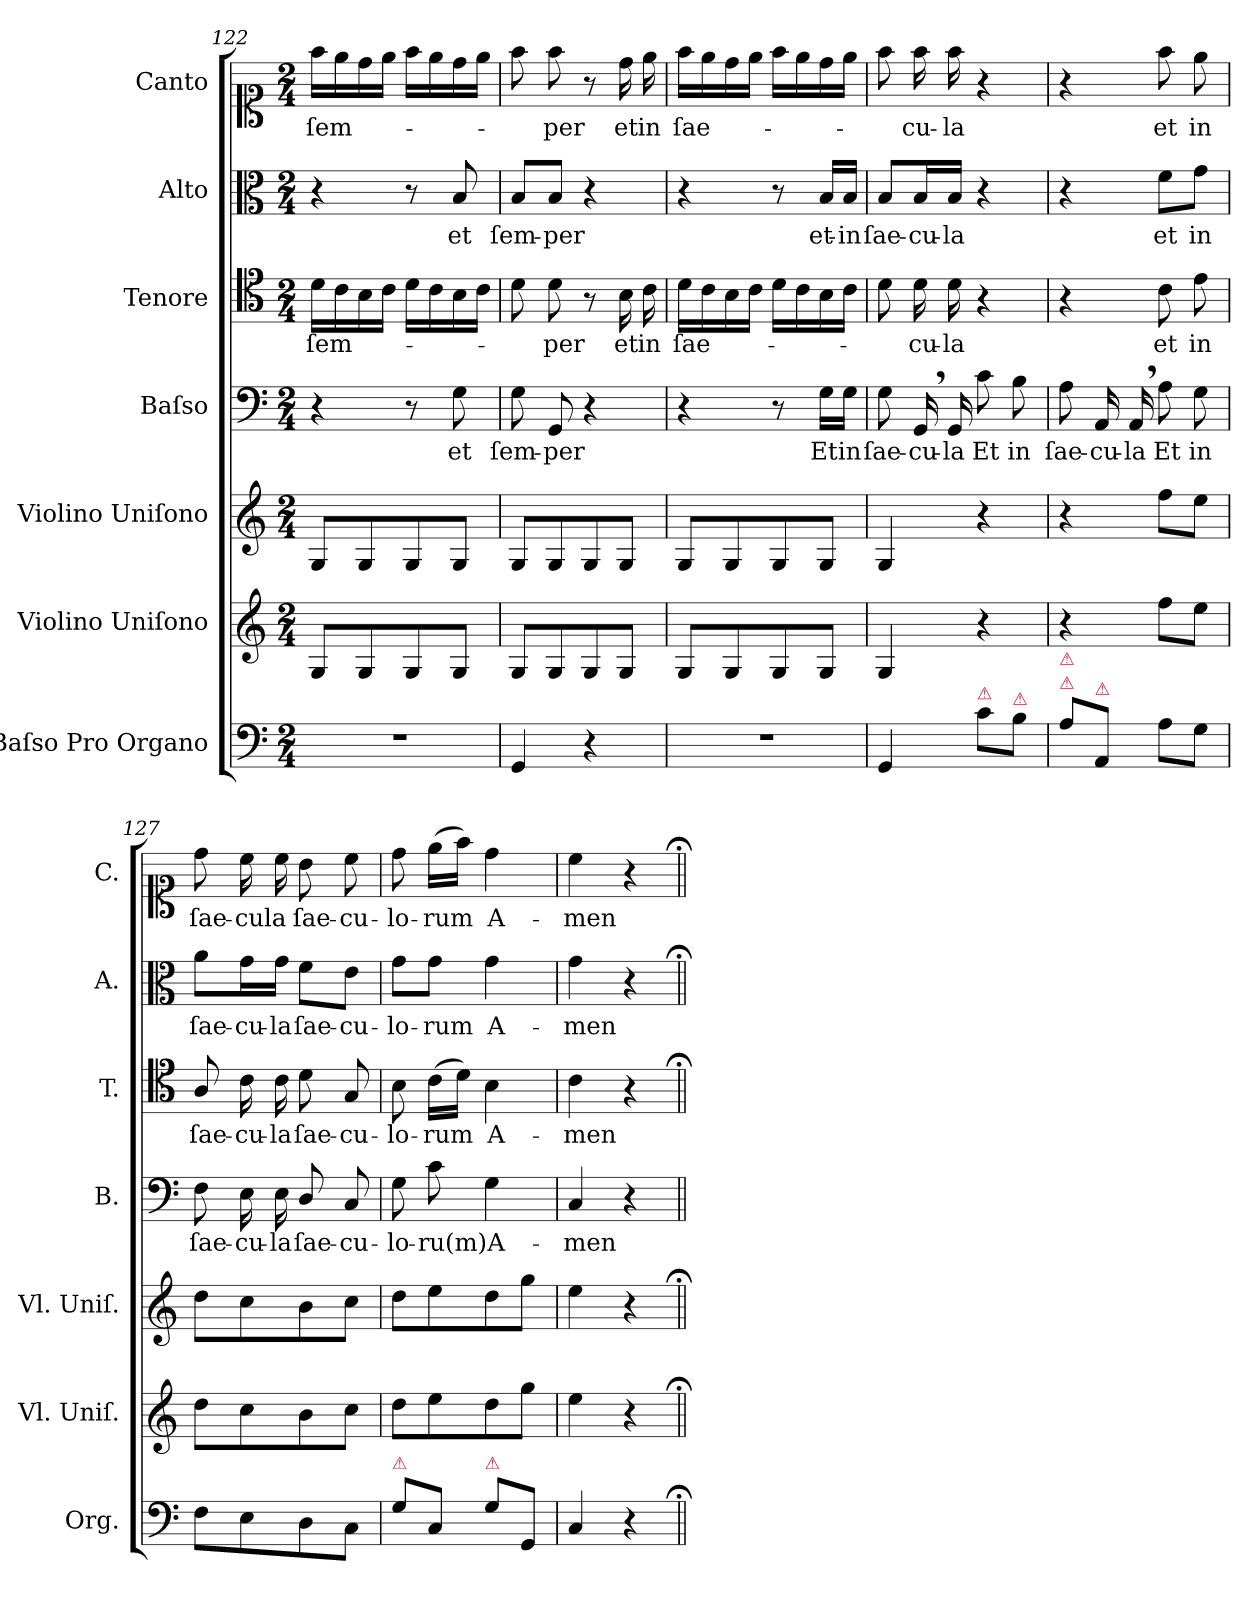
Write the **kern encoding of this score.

**kern	**kern	**kern	**kern	**text	**kern	**text	**kern	**text	**kern	**text
*part7	*part6	*part5	*part4	*part4	*part3	*part3	*part2	*part2	*part1	*part1
*staff7	*staff6	*staff5	*staff4	*staff4	*staff3	*staff3	*staff2	*staff2	*staff1	*staff1
*I"Baſso Pro Organo	*I"Violino Uniſono	*I"Violino Uniſono	*I"Baſso	*	*I"Tenore	*	*I"Alto	*	*I"Canto	*
*I'Org.	*I'Vl. Uniſ.	*I'Vl. Uniſ.	*I'B.	*	*I'T.	*	*I'A.	*	*I'C.	*
*clefF4	*clefG2	*clefG2	*clefF4	*	*clefC4	*	*clefC3	*	*clefC1	*
*k[]	*k[]	*k[]	*k[]	*	*k[]	*	*k[]	*	*k[]	*
*M2/4	*M2/4	*M2/4	*M2/4	*	*M2/4	*	*M2/4	*	*M2/4	*
=122	=122	=122	=122	=122	=122	=122	=122	=122	=122	=122
2r	8G/L	8G/L	4r	.	16d\LL	ſem-	4r	.	16ff\LL	ſem-
.	.	.	.	.	16c\	.	.	.	16ee\	.
.	8G/	8G/	.	.	16B\	.	.	.	16dd\	.
.	.	.	.	.	16c\JJ	.	.	.	16ee\JJ	.
.	8G/	8G/	8r	.	16d\LL	.	8r	.	16ff\LL	.
.	.	.	.	.	16c\	.	.	.	16ee\	.
.	8G/J	8G/J	8G\	et	16B\	.	8B/	et	16dd\	.
.	.	.	.	.	16c\JJ	.	.	.	16ee\JJ	.
=123	=123	=123	=123	=123	=123	=123	=123	=123	=123	=123
4GG/	8G/L	8G/L	8G\	ſem-	8d\	.	8B/L	ſem-	8ff\	.
.	8G/	8G/	8GG/	-per	8d\	-per	8B/J	-per	8ff\	-per
4r	8G/	8G/	4r	.	8r	.	4r	.	8r	.
.	8G/J	8G/J	.	.	16B\	et	.	.	16dd\	et
.	.	.	.	.	16c\	in	.	.	16ee\	in
=124	=124	=124	=124	=124	=124	=124	=124	=124	=124	=124
2r	8G/L	8G/L	4r	.	16d\LL	ſae-	4r	.	16ff\LL	ſae-
.	.	.	.	.	16c\	.	.	.	16ee\	.
.	8G/	8G/	.	.	16B\	.	.	.	16dd\	.
.	.	.	.	.	16c\JJ	.	.	.	16ee\JJ	.
.	8G/	8G/	8r	.	16d\LL	.	8r	.	16ff\LL	.
.	.	.	.	.	16c\	.	.	.	16ee\	.
.	8G/J	8G/J	16G\LL	Et	16B\	.	16B/LL	et-	16dd\	.
.	.	.	16G\JJ	in	16c\JJ	.	16B/JJ	-in	16ee\JJ	.
=125	=125	=125	=125	=125	=125	=125	=125	=125	=125	=125
4GG/	4G/	4G/	8G\	ſae-	8d\	.	8B/L	ſae-	8ff\	.
.	.	.	16GG,/	-cu-	16d\	-cu-	16B/L	-cu-	16ff\	-cu-
.	.	.	16GG/	-la	16d\	-la	16B/JJ	-la	16ff\	-la
!LO:TX:a:color=crimson:t=⚠	!	!	!	!	!	!	!	!	!	!
8c\L	4r	4r	8c\	Et	4r	.	4r	.	4r	.
!LO:TX:a:color=crimson:t=⚠	!	!	!	!	!	!	!	!	!	!
8B\J	.	.	8B\	in	.	.	.	.	.	.
=126	=126	=126	=126	=126	=126	=126	=126	=126	=126	=126
!LO:TX:a:color=crimson:t=⚠	!	!	!	!	!	!	!	!	!	!
!LO:TX:a:color=crimson:t=⚠	!	!	!	!	!	!	!	!	!	!
8A\L	4r	4r	8A\	ſae-	4r	.	4r	.	4r	.
!LO:TX:a:color=crimson:t=⚠	!	!	!	!	!	!	!	!	!	!
8AA/J	.	.	16AA/	-cu-	.	.	.	.	.	.
.	.	.	16AA,/	-la	.	.	.	.	.	.
8A\L	8ff\L	8ff\L	8A\	Et	8c\	et	8f\L	et	8ff\	et
8G\J	8ee\J	8ee\J	8G\	in	8e\	in	8g\J	in	8ee\	in
=127	=127	=127	=127	=127	=127	=127	=127	=127	=127	=127
8F\L	8dd\L	8dd\L	8F\	ſae-	8A/	ſae-	8a\L	ſae-	8dd\	ſae-
8E\	8cc\	8cc\	16E\	-cu-	16c\	-cu-	16g\L	-cu-	16cc\	-cula
.	.	.	16E\	-la	16c\	-la	16g\JJ	-la	16cc\	.
8D\	8b\	8b\	8D/	ſae-	8d\	ſae-	8f\L	ſae-	8b\	ſae-
8C\J	8cc\J	8cc\J	8C/	-cu-	8G/	-cu-	8e\J	-cu-	8cc\	-cu-
=128	=128	=128	=128	=128	=128	=128	=128	=128	=128	=128
!LO:TX:a:color=crimson:t=⚠	!	!	!	!	!	!	!	!	!	!
8G\L	8dd\L	8dd\L	8G\	-lo-	8B\	-lo-	8g\L	-lo-	8dd\	-lo-
8C/J	8ee\	8ee\	8c\	-ru(m)	(>16c\LL	-rum	8g\J	-rum	(>16ee\LL	-rum
.	.	.	.	.	16d\JJ)	.	.	.	16ff\JJ)	.
!LO:TX:a:color=crimson:t=⚠	!	!	!	!	!	!	!	!	!	!
8G\L	8dd\	8dd\	4G\	A-	4B\	A-	4g\	A-	4dd\	A-
8GG/J	8gg\J	8gg\J	.	.	.	.	.	.	.	.
=129	=129	=129	=129	=129	=129	=129	=129	=129	=129	=129
4C/	4ee\	4ee\	4C/	-men	4c\	-men	4g\	-men	4cc\	-men
4r	4r	4r	4r	.	4r	.	4r	.	4r	.
=||;	=||;	=||;	=||	=||;	=||;	=||;	=||;	=||;	=||;	=||;
*-	*-	*-	*-	*-	*-	*-	*-	*-	*-	*-
